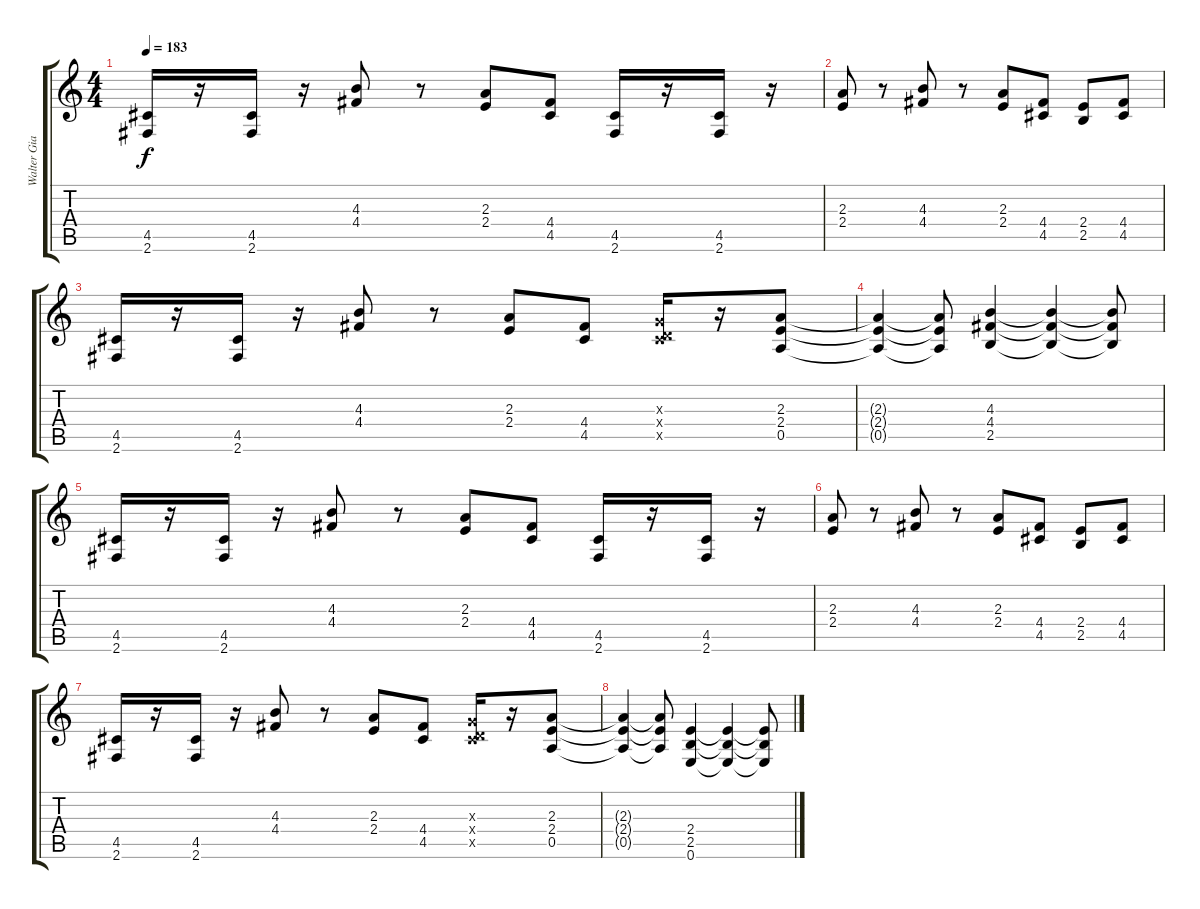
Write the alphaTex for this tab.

\track ("Walter Giardino" "Walter Gia") {instrument overdrivenguitar}
\staff {score tabs}
\tuning (E4 B3 G3 D3 A2 E2) {hide}
\ts (4 4)
\tempo 183
\clef g2
\ks c
(4.5 2.6).16{dy f} r.16 (4.5 2.6).16 r.16 (4.3 4.4).8 r.8 (2.3 2.4).8 (4.4 4.5).8 (4.5 2.6).16 r.16 (4.5 2.6).16 r.16 |
(2.3 2.4).8 r.8 (4.3 4.4).8 r.8 (2.3 2.4).8 (4.4 4.5).8 (2.4 2.5).8 (4.4 4.5).8 |
(4.5 2.6).16 r.16 (4.5 2.6).16 r.16 (4.3 4.4).8 r.8 (2.3 2.4).8 (4.4 4.5).8 (0.3{x} 0.4{x} 4.5{x}).16 r.16 (2.3 2.4 0.5).8 |
(2.3{t} 2.4{t} 0.5{t}).4 (2.3{t} 2.4{t} 0.5{t}).8 (4.3 4.4 2.5).4 (4.3{t} 4.4{t} 2.5{t}).4 (4.3{t} 4.4{t} 2.5{t}).8 |
(4.5 2.6).16 r.16 (4.5 2.6).16 r.16 (4.3 4.4).8 r.8 (2.3 2.4).8 (4.4 4.5).8 (4.5 2.6).16 r.16 (4.5 2.6).16 r.16 |
(2.3 2.4).8 r.8 (4.3 4.4).8 r.8 (2.3 2.4).8 (4.4 4.5).8 (2.4 2.5).8 (4.4 4.5).8 |
(4.5 2.6).16 r.16 (4.5 2.6).16 r.16 (4.3 4.4).8 r.8 (2.3 2.4).8 (4.4 4.5).8 (0.3{x} 0.4{x} 4.5{x}).16 r.16 (2.3 2.4 0.5).8 |
(2.3{t} 2.4{t} 0.5{t}).4 (2.3{t} 2.4{t} 0.5{t}).8 (2.4 2.5 0.6).4 (2.4{t} 2.5{t} 0.6{t}).4 (2.4{t} 2.5{t} 0.6{t}).8
